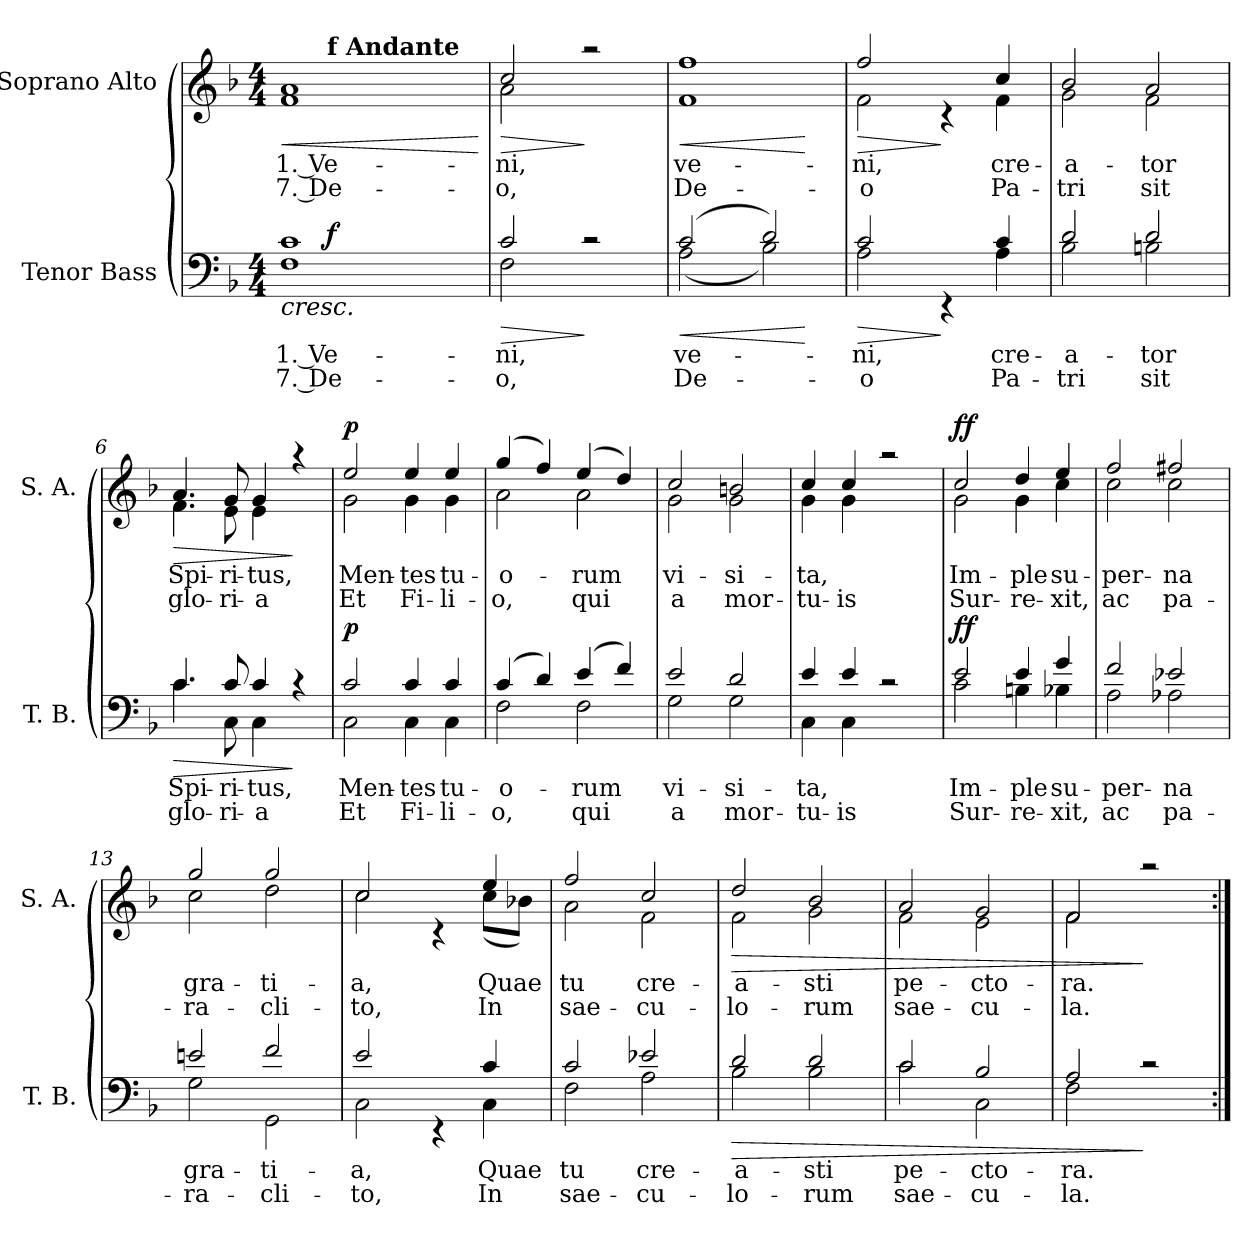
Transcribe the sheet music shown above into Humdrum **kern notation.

**kern	**text	**text	**dynam	**kern	**text	**text	**dynam
*part2	*part2	*part2	*part2	*part1	*part1	*part1	*part1
*staff2	*staff2	*staff2	*staff2	*staff1	*staff1	*staff1	*staff1
*I"Tenor Bass	*	*	*	*I"Soprano Alto	*	*	*
*I'T. B.	*	*	*	*I'S. A.	*	*	*
*clefF4	*	*	*	*clefG2	*	*	*
*k[b-]	*	*	*	*k[b-]	*	*	*
*F:	*	*	*	*F:	*	*	*
*M4/4	*	*	*	*M4/4	*	*	*
=1	=1	=1	=1	=1	=1	=1	=1
!	!LO:LY:a:rj	!LO:LY:a:rj	!LO:HP:b	!	!LO:LY:b:rj	!LO:LY:b:rj	!LO:HP:b
*^	*	*	*	*^	*	*	*
1F 1c	8.ryy	1. Ve-	7. De-	<	1f 1a	8.ryy	1. Ve-	7. De-	<
!	!	!	!	!	!	!LO:TX:a:B:t=f Andante	!	!	!
!	!	!	!	!LO:DY:b	!	!	!	!	!
.	2ryy	.	.	f	.	2ryy	.	.	.
.	4ryy	.	.	.	.	4ryy	.	.	.
.	16ryy	.	.	.	.	16ryy	.	.	.
.	.	.	.	[	.	.	.	.	[
=2	=2	=2	=2	=2	=2	=2	=2	=2	=2
!	!	!LO:LY:a	!LO:LY:a	!LO:HP:b	!	!	!LO:LY:b	!LO:LY:b	!LO:HP:b
2c/	2F\	-ni,	-o,	>	2cc/	2a\	-ni,	-o,	>
2rc	2ryy	.	.	]	2raa	2ryy	.	.	]
=3	=3	=3	=3	=3	=3	=3	=3	=3	=3
!	!	!LO:LY:a	!LO:LY:a	!LO:HP:b	!	!	!LO:LY:b	!LO:LY:b	!LO:HP:b
*	*	*	*	*	*v	*v	*	*	*
(2c/	(<2A\	ve-	De-	<	1f 1ff	ve-	De-	<
2d/)	2B-\)	.	.	.	.	.	.	.
*v	*v	*	*	*	*	*	*	*
.	.	.	[	.	.	.	[
=4	=4	=4	=4	=4	=4	=4	=4
!	!LO:LY:a	!LO:LY:a	!LO:HP:b	!	!LO:LY:b	!LO:LY:b	!LO:HP:b
*^	*	*	*	*^	*	*	*
2c/	2A\	-ni,	-o	>	2ff/	2f\	-ni,	-o	>
4ryy	4rEE	.	.	]	4ryy	4rc	.	.	]
!	!	!LO:LY:a	!LO:LY:a	!	!	!	!LO:LY:b	!LO:LY:b	!
4c/	4A\	cre-	Pa-	.	4cc/	4f\	cre-	Pa-	.
=5	=5	=5	=5	=5	=5	=5	=5	=5	=5
!	!	!LO:LY:a	!LO:LY:a	!	!	!	!LO:LY:b	!LO:LY:b	!
2d/	2B-\	-a-	-tri	.	2b-/	2g\	-a-	-tri	.
!	!	!LO:LY:a	!LO:LY:a	!	!	!	!LO:LY:b	!LO:LY:b	!
2d/	2Bn\	-tor	sit	.	2a/	2f\	-tor	sit	.
!!LO:LB:g=z	!!
=6	=6	=6	=6	=6	=6	=6	=6	=6	=6
!	!	!LO:LY:a	!LO:LY:a	!LO:HP:b	!	!	!LO:LY:b	!LO:LY:b	!LO:HP:b
4.c/	4.c\	Spi-	glo-	>	4.a/	4.f\	Spi-	glo-	>
!	!	!LO:LY:a	!LO:LY:a	!	!	!	!LO:LY:b	!LO:LY:b	!
8c/	8C\	-ri-	-ri-	.	8g/	8e\	-ri-	-ri-	.
!	!	!LO:LY:a	!LO:LY:a	!	!	!	!LO:LY:b	!LO:LY:b	!
4c/	4C\	-tus,	-a	.	4g/	4e\	-tus,	-a	.
4rc	4ryy	.	.	]	4raa	4ryy	.	.	]
=7	=7	=7	=7	=7	=7	=7	=7	=7	=7
!	!	!LO:LY:a	!LO:LY:a	!LO:DY:b	!	!	!LO:LY:b	!LO:LY:b	!LO:DY:a
2c/	2C\	Men-	Et	p	2ee/	2g\	Men-	Et	p
!	!	!LO:LY:a	!LO:LY:a	!	!	!	!LO:LY:b	!LO:LY:b	!
4c/	4C\	-tes	Fi-	.	4ee/	4g\	-tes	Fi-	.
!	!	!LO:LY:a	!LO:LY:a	!	!	!	!LO:LY:b	!LO:LY:b	!
4c/	4C\	tu-	-li-	.	4ee/	4g\	tu-	-li-	.
=8	=8	=8	=8	=8	=8	=8	=8	=8	=8
!	!	!LO:LY:a	!LO:LY:a	!	!	!	!LO:LY:b	!LO:LY:b	!
(4c/	2F\	-o-	-o,	.	(4gg/	2a\	-o-	-o,	.
4d/)	.	.	.	.	4ff/)	.	.	.	.
!	!	!LO:LY:a	!LO:LY:a	!	!	!	!LO:LY:b	!LO:LY:b	!
(4e/	2F\	-rum	qui	.	(4ee/	2a\	-rum	qui	.
4f/)	.	.	.	.	4dd/)	.	.	.	.
=9	=9	=9	=9	=9	=9	=9	=9	=9	=9
!	!	!LO:LY:a	!LO:LY:a	!	!	!	!LO:LY:b	!LO:LY:b	!
2e/	2G\	vi-	a	.	2cc/	2g\	vi-	a	.
!	!	!LO:LY:a	!LO:LY:a	!	!	!	!LO:LY:b	!LO:LY:b	!
2d/	2G\	-si-	mor-	.	2bn/	2g\	-si-	mor-	.
!!LO:LB:g=z	!!
=10	=10	=10	=10	=10	=10	=10	=10	=10	=10
!	!	!LO:LY:a	!LO:LY:a	!	!	!	!LO:LY:b	!LO:LY:b	!
4e/	4C\	-ta,	-tu-	.	4cc/	4g\	-ta,	-tu-	.
!	!	!	!LO:LY:a	!	!	!	!	!LO:LY:b	!
4e/	4C\	.	-is	.	4cc/	4g\	.	-is	.
2rc	2ryy	.	.	.	2raa	2ryy	.	.	.
=11	=11	=11	=11	=11	=11	=11	=11	=11	=11
!	!	!LO:LY:a	!LO:LY:a	!LO:DY:b	!	!	!LO:LY:b	!LO:LY:b	!LO:DY:a
2e/	2c\	Im-	Sur-	ff	2cc/	2g\	Im-	Sur-	ff
!	!	!LO:LY:a	!LO:LY:a	!	!	!	!LO:LY:b	!LO:LY:b	!
4e/	4Bn\	-ple	-re-	.	4dd/	4g\	-ple	-re-	.
!	!	!LO:LY:a	!LO:LY:a	!	!	!	!LO:LY:b	!LO:LY:b	!
4g/	4B-X\	su-	-xit,	.	4ee/	4cc\	su-	-xit,	.
=12	=12	=12	=12	=12	=12	=12	=12	=12	=12
!	!	!LO:LY:a	!LO:LY:a	!	!	!	!LO:LY:b	!LO:LY:b	!
2f/	2A\	-per-	ac	.	2ff/	2cc\	-per-	ac	.
!	!	!LO:LY:a	!LO:LY:a	!	!	!	!LO:LY:b	!LO:LY:b	!
2e-X/	2A-X\	-na	pa-	.	2ff#X/	2cc\	-na	pa-	.
=13	=13	=13	=13	=13	=13	=13	=13	=13	=13
!	!	!LO:LY:a	!LO:LY:a	!	!	!	!LO:LY:b	!LO:LY:b	!
2en/	2G\	gra-	-ra-	.	2gg/	2cc\	gra-	-ra-	.
!	!	!LO:LY:a	!LO:LY:a	!	!	!	!LO:LY:b	!LO:LY:b	!
2f/	2GG\	-ti-	-cli-	.	2gg/	2dd\	-ti-	-cli-	.
=14	=14	=14	=14	=14	=14	=14	=14	=14	=14
!	!	!LO:LY:a	!LO:LY:a	!	!	!	!LO:LY:b	!LO:LY:b	!
2e/	2C\	-a,	-to,	.	2cc/	2cc\	-a,	-to,	.
4ryy	4rEE	.	.	.	4ryy	4rc	.	.	.
!	!	!LO:LY:a	!LO:LY:a	!	!	!	!LO:LY:b	!LO:LY:b	!
4c/	4C\	Quae	In	.	4ee/	(<8cc\L	Quae	In	.
.	.	.	.	.	.	8b-X\J)	.	.	.
!!LO:LB:g=z	!!
=15	=15	=15	=15	=15	=15	=15	=15	=15	=15
!	!	!LO:LY:a	!LO:LY:a	!	!	!	!LO:LY:b	!LO:LY:b	!
2c/	2F\	tu	sae-	.	2ff/	2a\	tu	sae-	.
!	!	!LO:LY:a	!LO:LY:a	!	!	!	!LO:LY:b	!LO:LY:b	!
2e-X/	2A\	cre-	-cu-	.	2cc/	2f\	cre-	-cu-	.
=16	=16	=16	=16	=16	=16	=16	=16	=16	=16
!	!	!LO:LY:a	!LO:LY:a	!LO:HP:b	!	!	!LO:LY:b	!LO:LY:b	!LO:HP:b
2d/	2B-\	-a-	-lo-	>	2dd/	2f\	-a-	-lo-	>
!	!	!LO:LY:a	!LO:LY:a	!	!	!	!LO:LY:b	!LO:LY:b	!
2d/	2B-\	-sti	-rum	.	2b-/	2g\	-sti	-rum	.
=17	=17	=17	=17	=17	=17	=17	=17	=17	=17
!	!	!LO:LY:a	!LO:LY:a	!	!	!	!LO:LY:b	!LO:LY:b	!
2c/	2c\	pe-	sae-	.	2a/	2f\	pe-	sae-	.
!	!	!LO:LY:a	!LO:LY:a	!	!	!	!LO:LY:b	!LO:LY:b	!
2B-/	2C\	-cto-	-cu-	.	2g/	2e\	-cto-	-cu-	.
=18	=18	=18	=18	=18	=18	=18	=18	=18	=18
!	!	!LO:LY:a	!LO:LY:a	!	!	!	!LO:LY:b	!LO:LY:b	!
2A/	2F\	-ra.	-la.	.	2f/	2f\	-ra.	-la.	.
2rc	2ryy	.	.	]	2raa	2ryy	.	.	]
*v	*v	*	*	*	*	*	*	*	*
*	*	*	*	*v	*v	*	*	*
=:|!	=:|!	=:|!	=:|!	=:|!	=:|!	=:|!	=:|!
*-	*-	*-	*-	*-	*-	*-	*-
